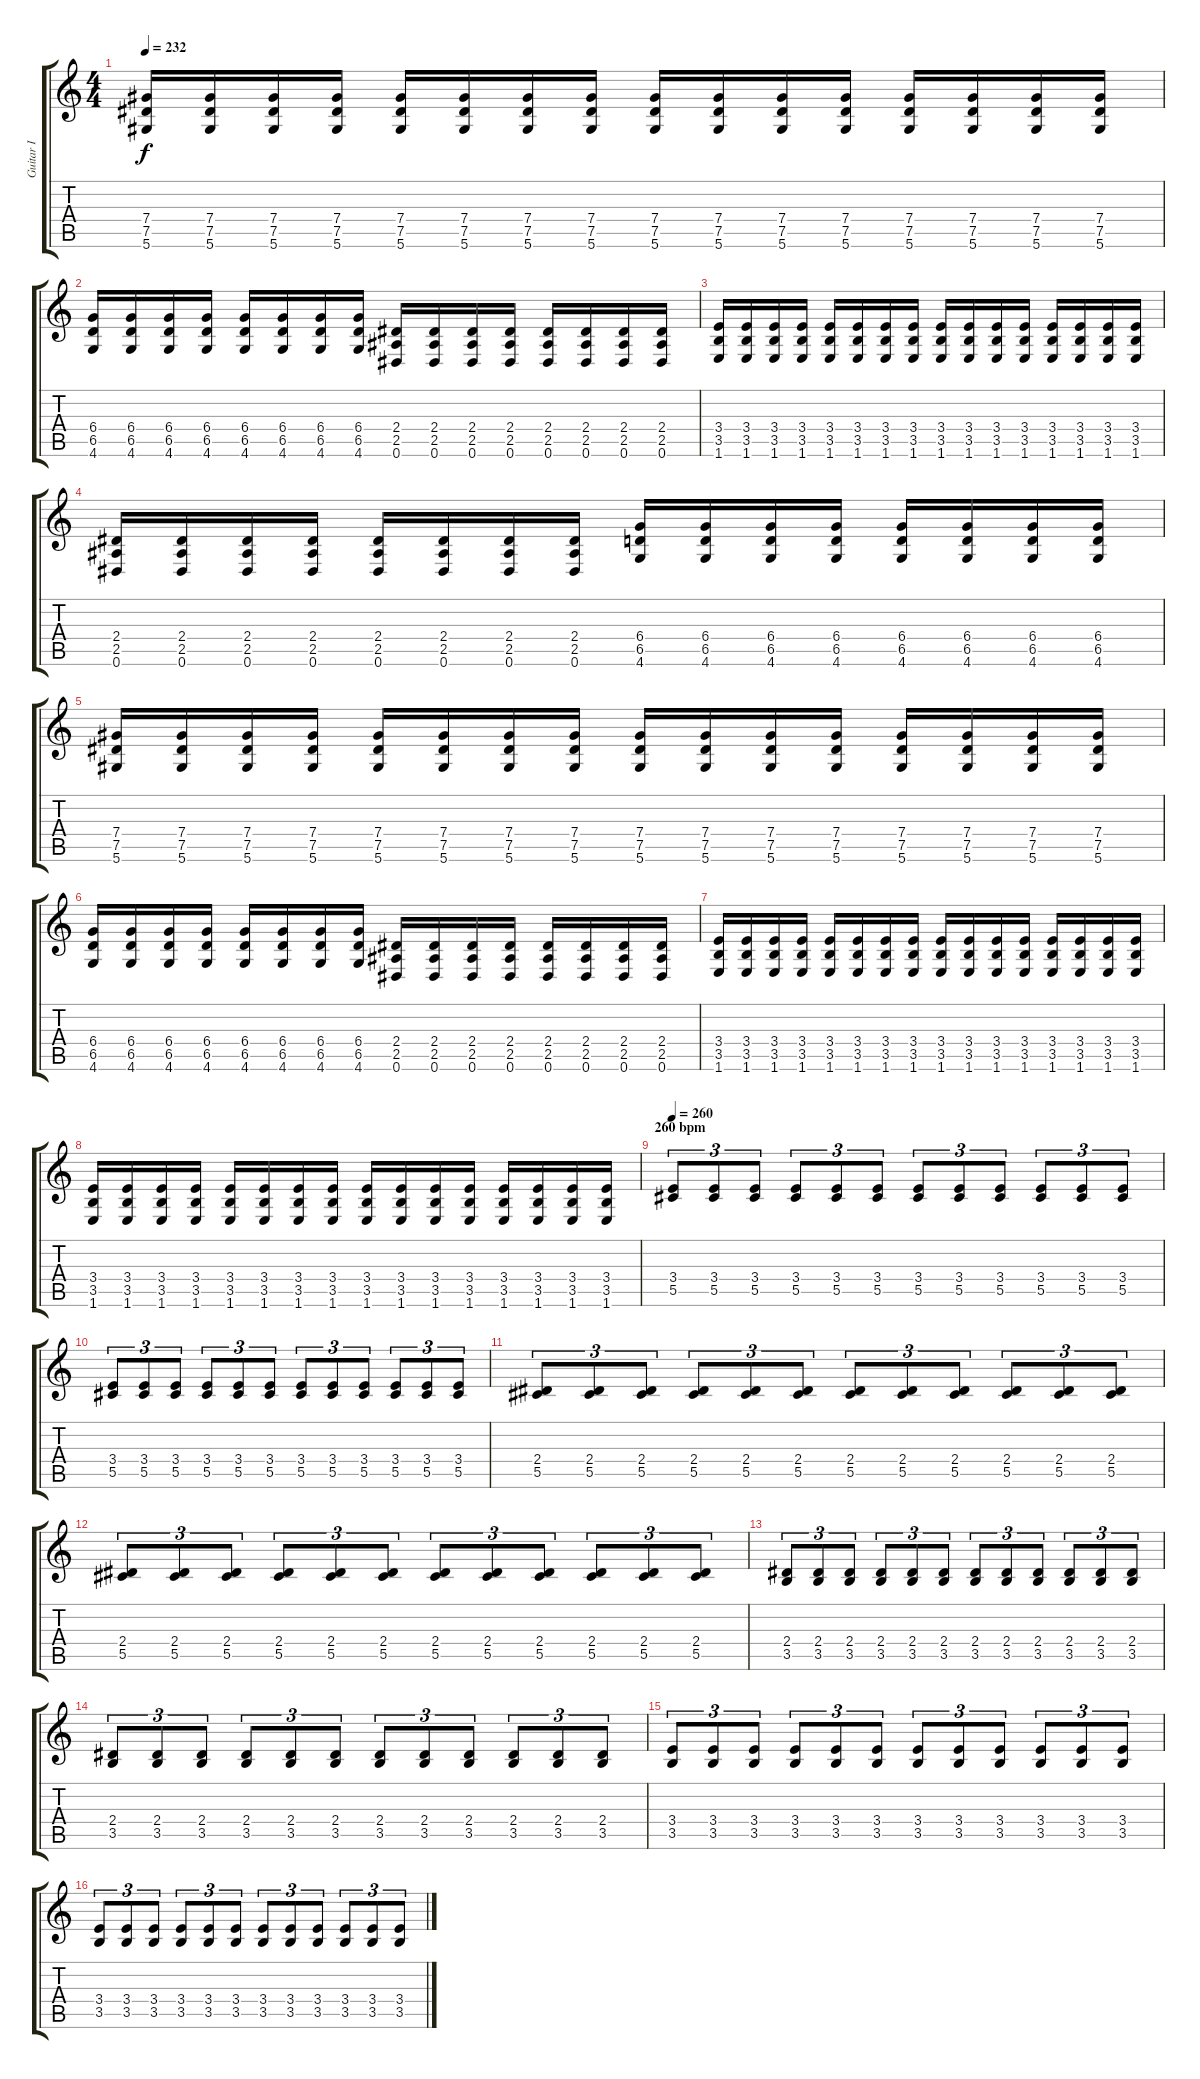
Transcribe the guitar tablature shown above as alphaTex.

\track ("Guitar I" "Guitar I") {instrument distortionguitar}
\staff {score tabs}
\tuning (Eb4 Bb3 Gb3 Db3 Ab2 Eb2) {hide}
\ts (4 4)
\tempo 232
\clef g2
\ks c
(7.4 7.5 5.6).16{dy f} (7.4 7.5 5.6).16 (7.4 7.5 5.6).16 (7.4 7.5 5.6).16 (7.4 7.5 5.6).16 (7.4 7.5 5.6).16 (7.4 7.5 5.6).16 (7.4 7.5 5.6).16 (7.4 7.5 5.6).16 (7.4 7.5 5.6).16 (7.4 7.5 5.6).16 (7.4 7.5 5.6).16 (7.4 7.5 5.6).16 (7.4 7.5 5.6).16 (7.4 7.5 5.6).16 (7.4 7.5 5.6).16 |
(6.4 6.5 4.6).16 (6.4 6.5 4.6).16 (6.4 6.5 4.6).16 (6.4 6.5 4.6).16 (6.4 6.5 4.6).16 (6.4 6.5 4.6).16 (6.4 6.5 4.6).16 (6.4 6.5 4.6).16 (2.4 2.5 0.6).16 (2.4 2.5 0.6).16 (2.4 2.5 0.6).16 (2.4 2.5 0.6).16 (2.4 2.5 0.6).16 (2.4 2.5 0.6).16 (2.4 2.5 0.6).16 (2.4 2.5 0.6).16 |
(3.4 3.5 1.6).16 (3.4 3.5 1.6).16 (3.4 3.5 1.6).16 (3.4 3.5 1.6).16 (3.4 3.5 1.6).16 (3.4 3.5 1.6).16 (3.4 3.5 1.6).16 (3.4 3.5 1.6).16 (3.4 3.5 1.6).16 (3.4 3.5 1.6).16 (3.4 3.5 1.6).16 (3.4 3.5 1.6).16 (3.4 3.5 1.6).16 (3.4 3.5 1.6).16 (3.4 3.5 1.6).16 (3.4 3.5 1.6).16 |
(2.4 2.5 0.6).16 (2.4 2.5 0.6).16 (2.4 2.5 0.6).16 (2.4 2.5 0.6).16 (2.4 2.5 0.6).16 (2.4 2.5 0.6).16 (2.4 2.5 0.6).16 (2.4 2.5 0.6).16 (6.4 6.5 4.6).16 (6.4 6.5 4.6).16 (6.4 6.5 4.6).16 (6.4 6.5 4.6).16 (6.4 6.5 4.6).16 (6.4 6.5 4.6).16 (6.4 6.5 4.6).16 (6.4 6.5 4.6).16 |
(7.4 7.5 5.6).16 (7.4 7.5 5.6).16 (7.4 7.5 5.6).16 (7.4 7.5 5.6).16 (7.4 7.5 5.6).16 (7.4 7.5 5.6).16 (7.4 7.5 5.6).16 (7.4 7.5 5.6).16 (7.4 7.5 5.6).16 (7.4 7.5 5.6).16 (7.4 7.5 5.6).16 (7.4 7.5 5.6).16 (7.4 7.5 5.6).16 (7.4 7.5 5.6).16 (7.4 7.5 5.6).16 (7.4 7.5 5.6).16 |
(6.4 6.5 4.6).16 (6.4 6.5 4.6).16 (6.4 6.5 4.6).16 (6.4 6.5 4.6).16 (6.4 6.5 4.6).16 (6.4 6.5 4.6).16 (6.4 6.5 4.6).16 (6.4 6.5 4.6).16 (2.4 2.5 0.6).16 (2.4 2.5 0.6).16 (2.4 2.5 0.6).16 (2.4 2.5 0.6).16 (2.4 2.5 0.6).16 (2.4 2.5 0.6).16 (2.4 2.5 0.6).16 (2.4 2.5 0.6).16 |
(3.4 3.5 1.6).16 (3.4 3.5 1.6).16 (3.4 3.5 1.6).16 (3.4 3.5 1.6).16 (3.4 3.5 1.6).16 (3.4 3.5 1.6).16 (3.4 3.5 1.6).16 (3.4 3.5 1.6).16 (3.4 3.5 1.6).16 (3.4 3.5 1.6).16 (3.4 3.5 1.6).16 (3.4 3.5 1.6).16 (3.4 3.5 1.6).16 (3.4 3.5 1.6).16 (3.4 3.5 1.6).16 (3.4 3.5 1.6).16 |
(3.4 3.5 1.6).16 (3.4 3.5 1.6).16 (3.4 3.5 1.6).16 (3.4 3.5 1.6).16 (3.4 3.5 1.6).16 (3.4 3.5 1.6).16 (3.4 3.5 1.6).16 (3.4 3.5 1.6).16 (3.4 3.5 1.6).16 (3.4 3.5 1.6).16 (3.4 3.5 1.6).16 (3.4 3.5 1.6).16 (3.4 3.5 1.6).16 (3.4 3.5 1.6).16 (3.4 3.5 1.6).16 (3.4 3.5 1.6).16 |
\section ("" "260 bpm")
\tempo 260
(3.4 5.5).8{tu (3 2)} (3.4 5.5).8{tu (3 2)} (3.4 5.5).8{tu (3 2)} (3.4 5.5).8{tu (3 2)} (3.4 5.5).8{tu (3 2)} (3.4 5.5).8{tu (3 2)} (3.4 5.5).8{tu (3 2)} (3.4 5.5).8{tu (3 2)} (3.4 5.5).8{tu (3 2)} (3.4 5.5).8{tu (3 2)} (3.4 5.5).8{tu (3 2)} (3.4 5.5).8{tu (3 2)} |
(3.4 5.5).8{tu (3 2)} (3.4 5.5).8{tu (3 2)} (3.4 5.5).8{tu (3 2)} (3.4 5.5).8{tu (3 2)} (3.4 5.5).8{tu (3 2)} (3.4 5.5).8{tu (3 2)} (3.4 5.5).8{tu (3 2)} (3.4 5.5).8{tu (3 2)} (3.4 5.5).8{tu (3 2)} (3.4 5.5).8{tu (3 2)} (3.4 5.5).8{tu (3 2)} (3.4 5.5).8{tu (3 2)} |
(2.4 5.5).8{tu (3 2)} (2.4 5.5).8{tu (3 2)} (2.4 5.5).8{tu (3 2)} (2.4 5.5).8{tu (3 2)} (2.4 5.5).8{tu (3 2)} (2.4 5.5).8{tu (3 2)} (2.4 5.5).8{tu (3 2)} (2.4 5.5).8{tu (3 2)} (2.4 5.5).8{tu (3 2)} (2.4 5.5).8{tu (3 2)} (2.4 5.5).8{tu (3 2)} (2.4 5.5).8{tu (3 2)} |
(2.4 5.5).8{tu (3 2)} (2.4 5.5).8{tu (3 2)} (2.4 5.5).8{tu (3 2)} (2.4 5.5).8{tu (3 2)} (2.4 5.5).8{tu (3 2)} (2.4 5.5).8{tu (3 2)} (2.4 5.5).8{tu (3 2)} (2.4 5.5).8{tu (3 2)} (2.4 5.5).8{tu (3 2)} (2.4 5.5).8{tu (3 2)} (2.4 5.5).8{tu (3 2)} (2.4 5.5).8{tu (3 2)} |
(2.4 3.5).8{tu (3 2)} (2.4 3.5).8{tu (3 2)} (2.4 3.5).8{tu (3 2)} (2.4 3.5).8{tu (3 2)} (2.4 3.5).8{tu (3 2)} (2.4 3.5).8{tu (3 2)} (2.4 3.5).8{tu (3 2)} (2.4 3.5).8{tu (3 2)} (2.4 3.5).8{tu (3 2)} (2.4 3.5).8{tu (3 2)} (2.4 3.5).8{tu (3 2)} (2.4 3.5).8{tu (3 2)} |
(2.4 3.5).8{tu (3 2)} (2.4 3.5).8{tu (3 2)} (2.4 3.5).8{tu (3 2)} (2.4 3.5).8{tu (3 2)} (2.4 3.5).8{tu (3 2)} (2.4 3.5).8{tu (3 2)} (2.4 3.5).8{tu (3 2)} (2.4 3.5).8{tu (3 2)} (2.4 3.5).8{tu (3 2)} (2.4 3.5).8{tu (3 2)} (2.4 3.5).8{tu (3 2)} (2.4 3.5).8{tu (3 2)} |
(3.4 3.5).8{tu (3 2)} (3.4 3.5).8{tu (3 2)} (3.4 3.5).8{tu (3 2)} (3.4 3.5).8{tu (3 2)} (3.4 3.5).8{tu (3 2)} (3.4 3.5).8{tu (3 2)} (3.4 3.5).8{tu (3 2)} (3.4 3.5).8{tu (3 2)} (3.4 3.5).8{tu (3 2)} (3.4 3.5).8{tu (3 2)} (3.4 3.5).8{tu (3 2)} (3.4 3.5).8{tu (3 2)} |
(3.4 3.5).8{tu (3 2)} (3.4 3.5).8{tu (3 2)} (3.4 3.5).8{tu (3 2)} (3.4 3.5).8{tu (3 2)} (3.4 3.5).8{tu (3 2)} (3.4 3.5).8{tu (3 2)} (3.4 3.5).8{tu (3 2)} (3.4 3.5).8{tu (3 2)} (3.4 3.5).8{tu (3 2)} (3.4 3.5).8{tu (3 2)} (3.4 3.5).8{tu (3 2)} (3.4 3.5).8{tu (3 2)}
